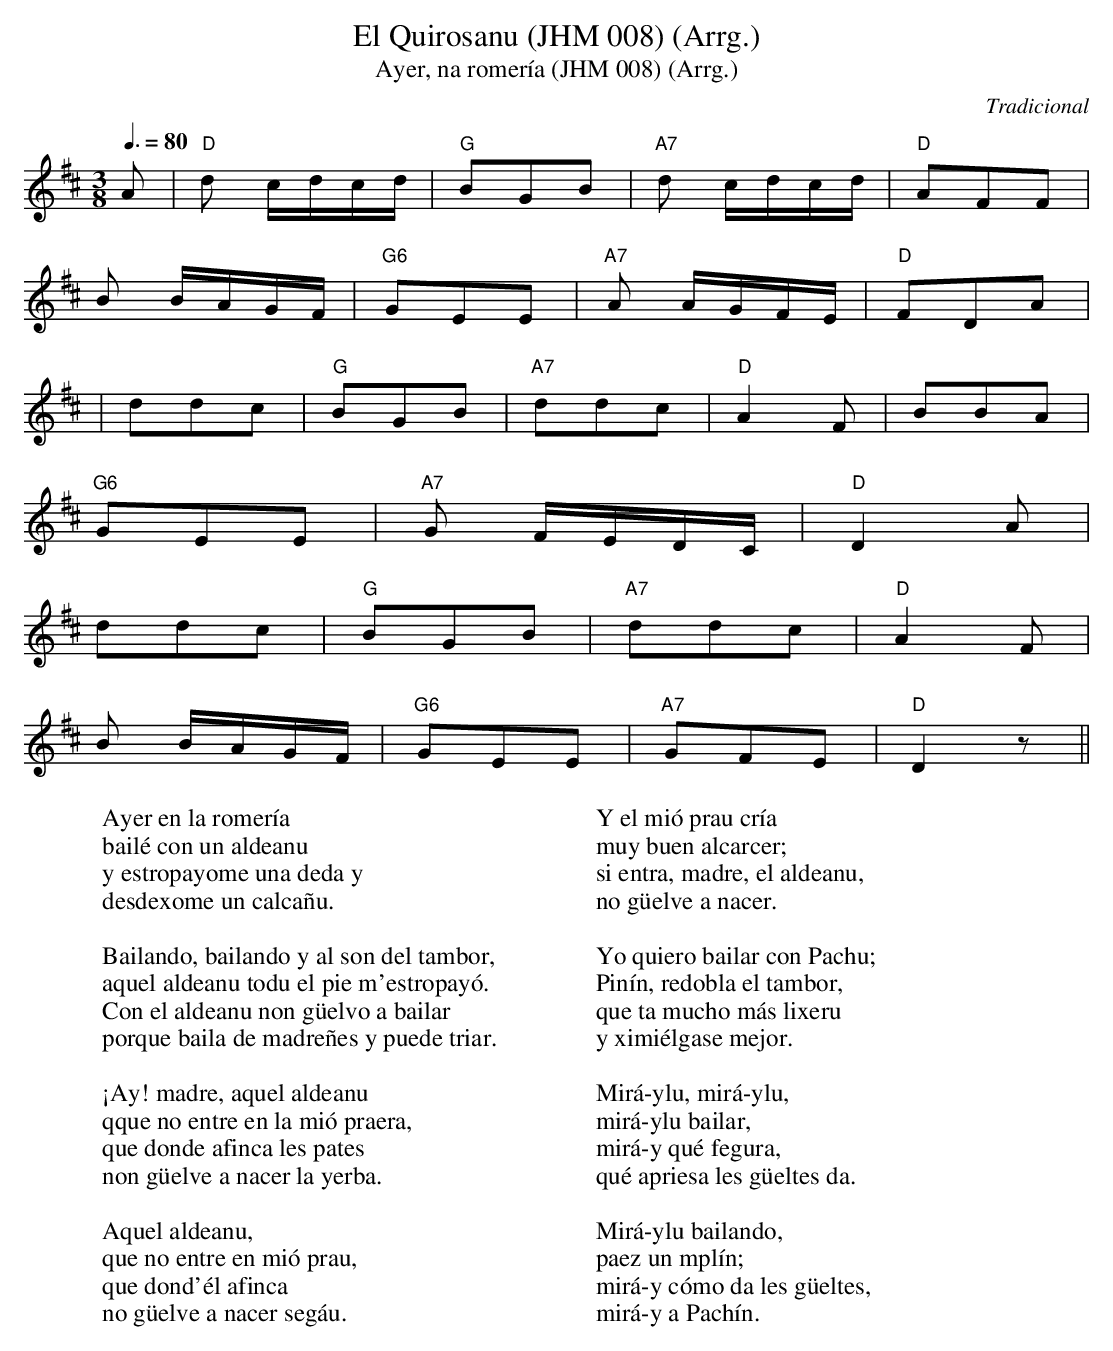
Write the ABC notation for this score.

X:1
T:El Quirosanu (JHM 008) (Arrg.)
T:Ayer, na romería (JHM 008) (Arrg.)
C:Tradicional
M:3/8
L:1/8
Q:3/8=80
K:D
A|"D"d c/d/c/d/|"G"BGB|"A7"d c/d/c/d/|"D"AFF|
B B/A/G/F/|"G6"GEE|"A7"A A/G/F/E/|"D"FDA|
|ddc|"G"BGB|"A7"ddc|"D"A2 F|BBA|
"G6"GEE|"A7"G F/E/D/C/|"D"D2 A|
ddc|"G"BGB|"A7"ddc|"D"A2 F|
B B/A/G/F/|"G6"GEE|"A7"GFE|"D"D2 z||
W:Ayer en la romería
W:bailé con un aldeanu
W:y estropayome una deda y
W:desdexome un calcañu.
W:
W:Bailando, bailando y al son del tambor,
W:aquel aldeanu todu el pie m'estropayó.
W:Con el aldeanu non güelvo a bailar
W:porque baila de madreñes y puede triar.
W:
W:¡Ay! madre, aquel aldeanu
W:qque no entre en la mió praera,
W:que donde afinca les pates
W:non güelve a nacer la yerba.
W:
W:Aquel aldeanu,
W:que no entre en mió prau,
W:que dond'él afinca
W:no güelve a nacer segáu.
W:
W:Y el mió prau cría
W:muy buen alcarcer;
W:si entra, madre, el aldeanu,
W:no güelve a nacer.
W:
W:Yo quiero bailar con Pachu;
W:Pinín, redobla el tambor,
W:que ta mucho más lixeru
W:y ximiélgase mejor.
W:
W:Mirá-ylu, mirá-ylu,
W:mirá-ylu bailar,
W:mirá-y qué fegura,
W:qué apriesa les güeltes da.
W:
W:Mirá-ylu bailando,
W:paez un mplín;
W:mirá-y cómo da les güeltes,
W:mirá-y a Pachín.
W:
